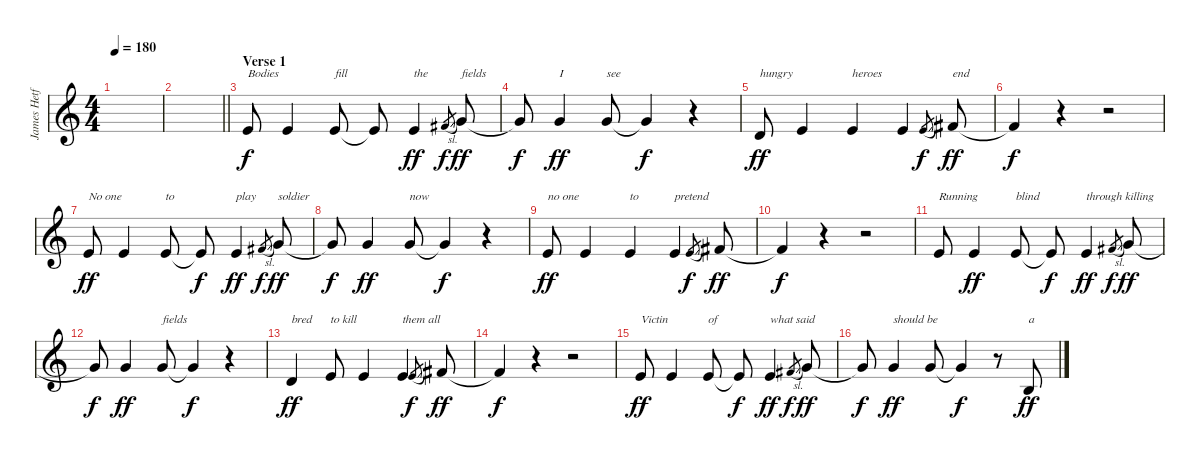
\track ("James Hetfield (Vocal)" "James Hetf") {instrument lead6voice}
\staff {score}
\tuning (E4 B3 G3 D3 A2 E2) {hide}
\ts (4 4)
\tempo 180
\clef g2
\ks c
|
\barLineRight lightlight
|
\section ("" "Verse 1")
5.2.8{txt "Bodies"} 5.2.4 5.2.8{txt "fill"} 5.2{t}.8{dy f} 5.2.4{txt "the" dy ff} 2.1{sl}.8{gr dy f} 3.1.8{txt "fields" dy ff} |
3.1{t}.8{dy f} 3.1.4{txt "I" dy ff} 3.1.8{txt "see"} 3.1{t}.4{dy f} r.4 |
3.2.8{txt "hungry" dy ff} 5.2.4 5.2.4{txt "heroes"} 5.2.4 0.1{sl}.8{gr dy f} 2.1.8{txt "end" dy ff} |
2.1{t}.4{dy f} r.4 r.2 |
5.2.8{txt "No one" dy ff} 5.2.4 5.2.8{txt "to"} 5.2{t}.8{dy f} 5.2.4{txt "play" dy ff} 2.1{sl}.8{gr dy f} 3.1.8{txt "soldier" dy ff} |
3.1{t}.8{dy f} 3.1.4{dy ff} 3.1.8{txt "now"} 3.1{t}.4{dy f} r.4 |
5.2.8{txt "no one" dy ff} 5.2.4 5.2.4{txt "to"} 5.2.4{txt "pretend"} 0.1{sl}.8{gr dy f} 2.1.8{dy ff} |
2.1{t}.4{dy f} r.4 r.2 |
5.2.8{txt "Running"} 5.2.4{dy ff} 5.2.8{txt "blind"} 5.2{t}.8{dy f} 5.2.4{txt "through killing" dy ff} 2.1{sl}.8{gr dy f} 3.1.8{dy ff} |
3.1{t}.8{dy f} 3.1.4{dy ff} 3.1.8{txt "fields"} 3.1{t}.4{dy f} r.4 |
3.2.4{txt "bred" dy ff} 5.2.8{txt "to kill"} 5.2.4 5.2.4{txt "them all"} 0.1{sl}.8{gr dy f} 2.1.8{dy ff} |
2.1{t}.4{dy f} r.4 r.2 |
5.2.8{txt "Victin" dy ff} 5.2.4 5.2.8{txt "of"} 5.2{t}.8{dy f} 5.2.4{txt "what said" dy ff} 2.1{sl}.8{gr dy f} 3.1.8{dy ff} |
3.1{t}.8{dy f} 3.1.4{txt "should be" dy ff} 3.1.8 3.1{t}.4{dy f} r.8 4.3.8{txt "a" dy ff}
